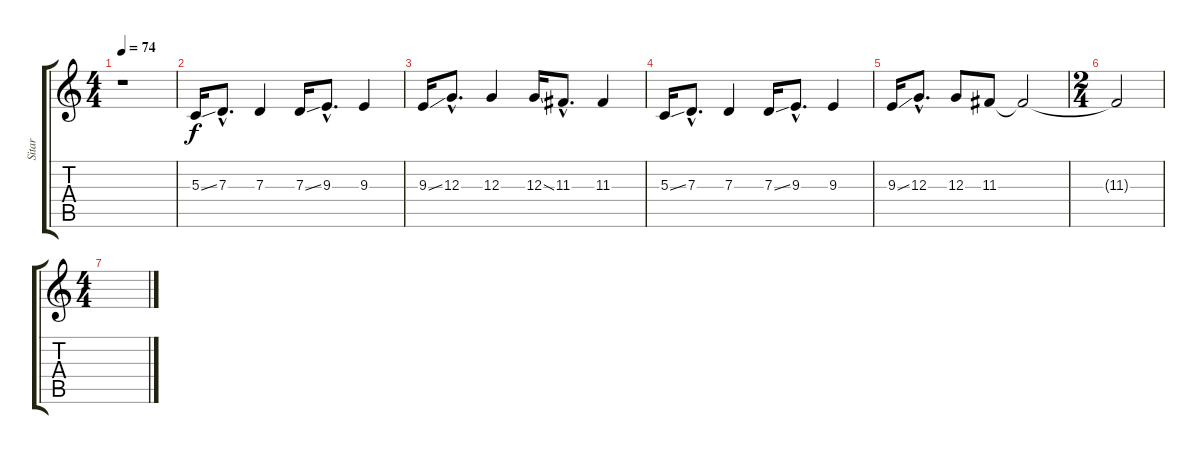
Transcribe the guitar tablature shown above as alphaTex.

\track ("Sitar" "Sitar") {instrument sitar}
\staff {score tabs}
\tuning (E4 B3 G3 D3 A2 E2) {hide}
\ts (4 4)
\tempo 74
\clef g2
\ks c
r.1{dy f} |
5.3{ss}.16 7.3{hac}.8{d} 7.3.4 7.3{ss}.16 9.3{hac}.8{d} 9.3.4 |
9.3{ss}.16 12.3{hac}.8{d} 12.3.4 12.3{ss}.16 11.3{hac}.8{d} 11.3.4 |
5.3{ss}.16 7.3{hac}.8{d} 7.3.4 7.3{ss}.16 9.3{hac}.8{d} 9.3.4 |
9.3{ss}.16 12.3{hac}.8{d} 12.3.8 11.3.8 11.3{t}.2 |
\ts (2 4)
11.3{t}.2 |
\ts (4 4)
